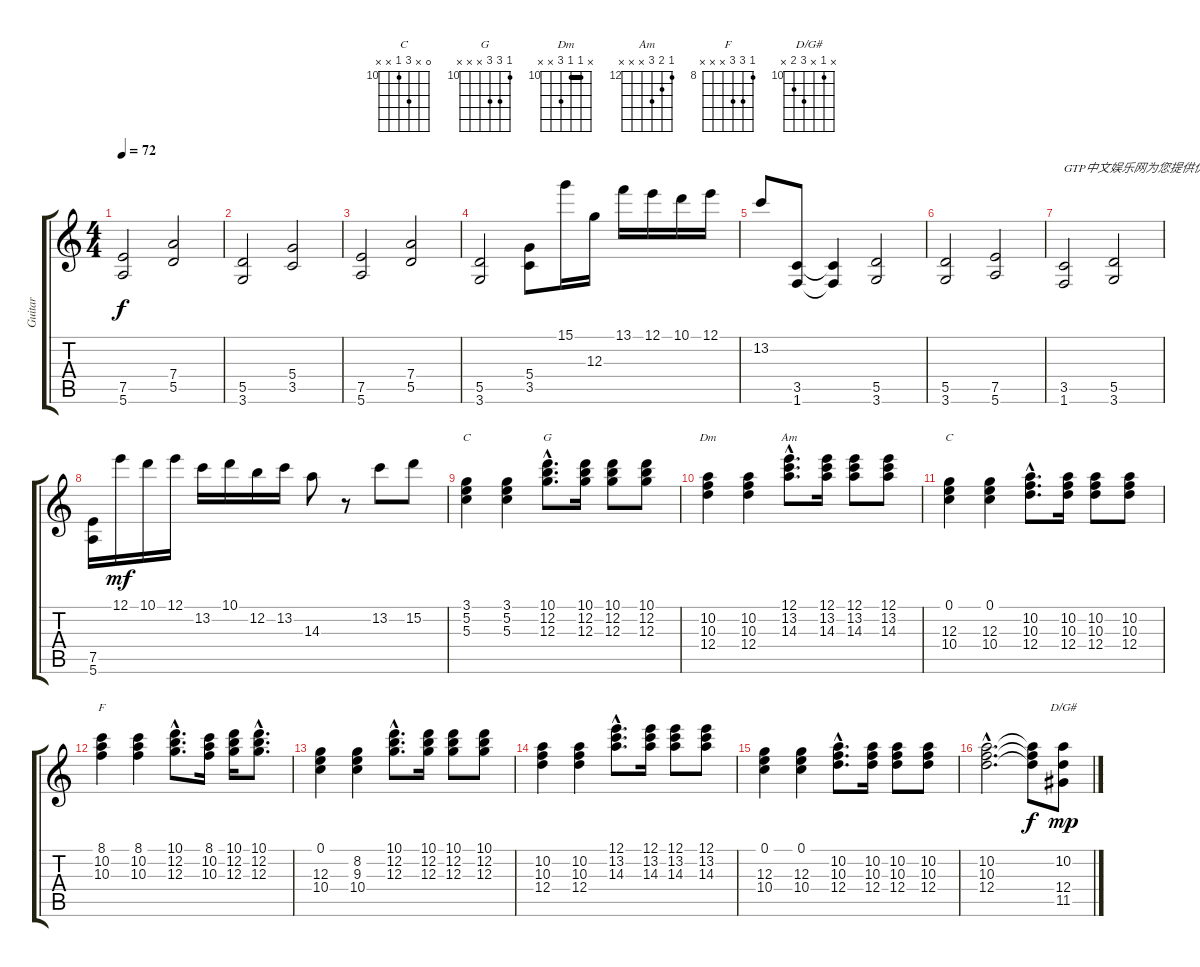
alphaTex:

\track ("Guitar" "Guitar") {instrument distortionguitar}
\staff {score tabs}
\tuning (E4 B3 G3 D3 A2 E2) {hide}
\chord ("C" 3 5 5 x x x)
\chord ("G" 10 12 12 x x x) {firstfret 10}
\chord ("Dm" x 10 10 12 x x) {firstfret 10 barre 10}
\chord ("Am" 12 13 14 x x x) {firstfret 12}
\chord ("C" 0 x 12 10 x x) {firstfret 10}
\chord ("F" 8 10 10 x x x) {firstfret 8}
\chord ("D/G#" x 10 x 12 11 x) {firstfret 10}
\ts (4 4)
\tempo 72
\clef g2
\ks c
(7.5 5.6).2{dy f} (7.4 5.5).2 |
(5.5 3.6).2 (5.4 3.5).2 |
(7.5 5.6).2 (7.4 5.5).2 |
(5.5 3.6).2 (5.4 3.5).8 15.1.16 12.3.16 13.1.16 12.1.16 10.1.16 12.1.16 |
13.2.8 (3.5 1.6).8 (3.5{t} 1.6{t}).4 (5.5 3.6).2 |
(5.5 3.6).2 (7.5 5.6).2 |
(3.5 1.6).2{txt "GTP中文娱乐网为您提供优秀的谱子"} (5.5 3.6).2 |
(7.5 5.6).16 12.1.16{dy mf} 10.1.16 12.1.16 13.2.16 10.1.16 12.2.16 13.2.16 14.3.8 r.8 13.2.8 15.2.8 |
(3.1 5.2 5.3).4{ch "C"} (3.1 5.2 5.3).4 (10.1{hac} 12.2{hac} 12.3{hac}).8{d ch "G"} (10.1 12.2 12.3).16 (10.1 12.2 12.3).8 (10.1 12.2 12.3).8 |
(10.2 10.3 12.4).4{ch "Dm"} (10.2 10.3 12.4).4 (12.1{hac} 13.2{hac} 14.3{hac}).8{d ch "Am"} (12.1 13.2 14.3).16 (12.1 13.2 14.3).8 (12.1 13.2 14.3).8 |
(0.1 12.3 10.4).4{ch "C"} (0.1 12.3 10.4).4 (10.2{hac} 10.3{hac} 12.4{hac}).8{d} (10.2 10.3 12.4).16 (10.2 10.3 12.4).8 (10.2 10.3 12.4).8 |
(8.1 10.2 10.3).4{ch "F"} (8.1 10.2 10.3).4 (10.1{hac} 12.2{hac} 12.3{hac}).8{d} (8.1 10.2 10.3).16 (10.1 12.2 12.3).16 (10.1{hac} 12.2{hac} 12.3{hac}).8{d} |
(0.1 12.3 10.4).4 (8.2 9.3 10.4).4 (10.1{hac} 12.2{hac} 12.3{hac}).8{d} (10.1 12.2 12.3).16 (10.1 12.2 12.3).8 (10.1 12.2 12.3).8 |
(10.2 10.3 12.4).4 (10.2 10.3 12.4).4 (12.1{hac} 13.2{hac} 14.3{hac}).8{d} (12.1 13.2 14.3).16 (12.1 13.2 14.3).8 (12.1 13.2 14.3).8 |
(0.1 12.3 10.4).4 (0.1 12.3 10.4).4 (10.2{hac} 10.3{hac} 12.4{hac}).8{d} (10.2 10.3 12.4).16 (10.2 10.3 12.4).8 (10.2 10.3 12.4).8 |
(10.2{hac} 10.3{hac} 12.4{hac}).2{d} (10.2{t} 10.3{t} 12.4{t}).8{dy f} (10.2 12.4 11.5).8{ch "D/G#" dy mp}
